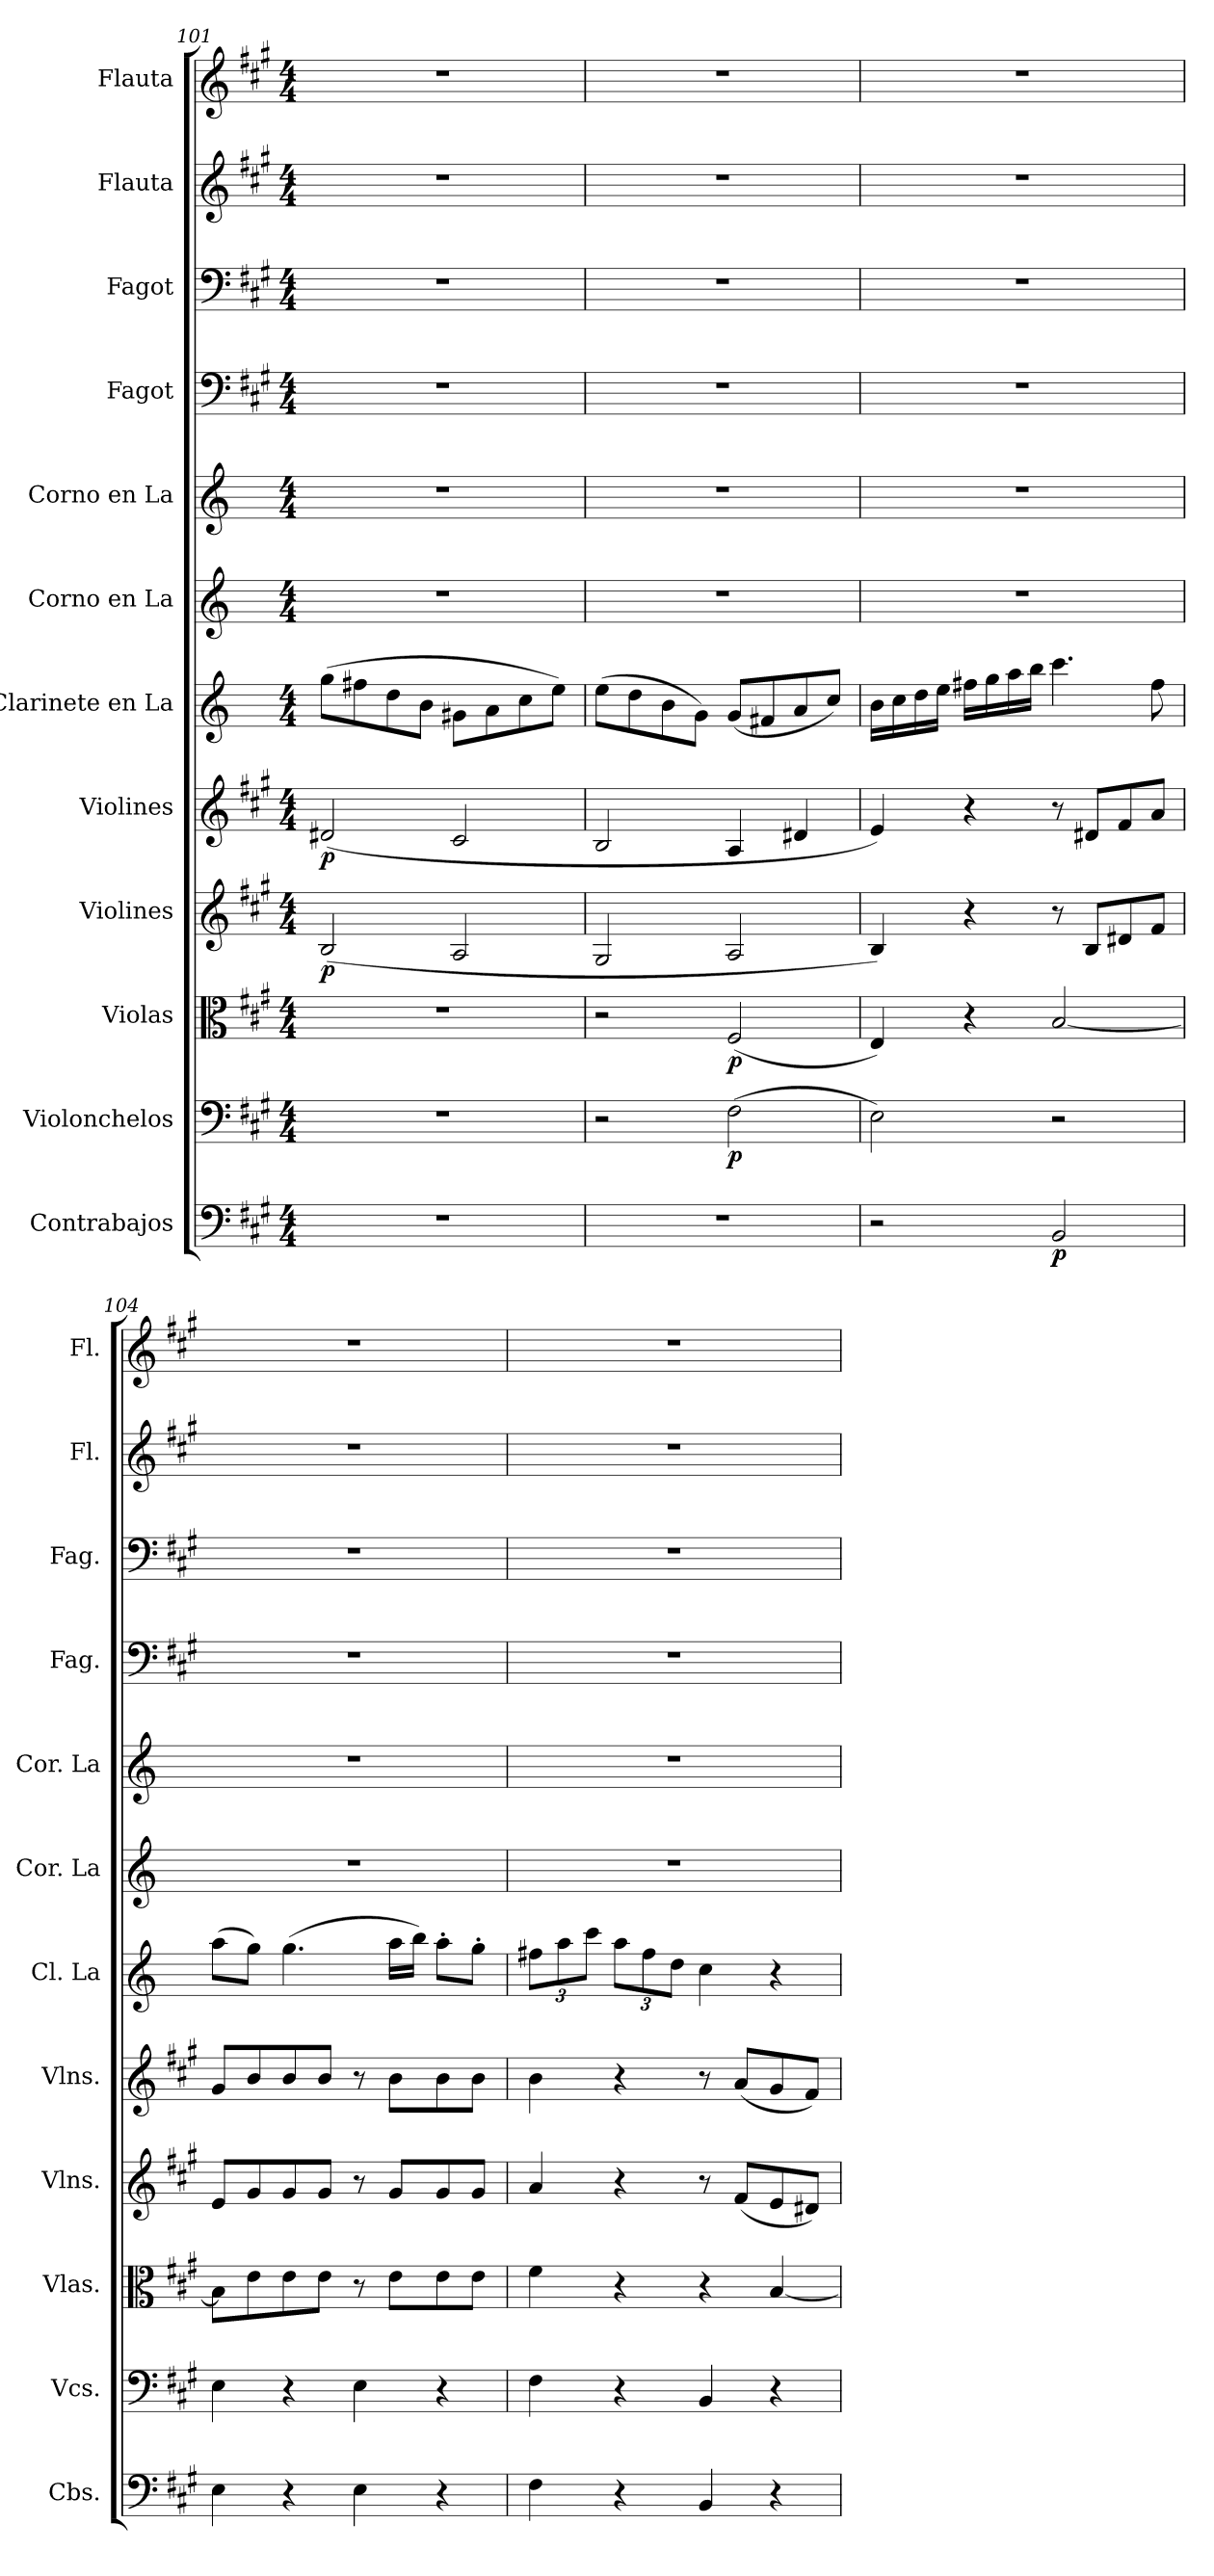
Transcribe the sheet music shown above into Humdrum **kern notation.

**kern	**dynam	**kern	**dynam	**kern	**dynam	**kern	**dynam	**kern	**dynam	**kern	**kern	**kern	**kern	**kern	**kern	**kern
*part12	*part12	*part11	*part11	*part10	*part10	*part9	*part9	*part8	*part8	*part7	*part6	*part5	*part4	*part3	*part2	*part1
*staff12	*staff12	*staff11	*staff11	*staff10	*staff10	*staff9	*staff9	*staff8	*staff8	*staff7	*staff6	*staff5	*staff4	*staff3	*staff2	*staff1
*I"Contrabajos	*	*I"Violonchelos	*	*I"Violas	*	*I"Violines	*	*I"Violines	*	*I"Clarinete en La	*I"Corno en La	*I"Corno en La	*I"Fagot	*I"Fagot	*I"Flauta	*I"Flauta
*I'Cbs.	*	*I'Vcs.	*	*I'Vlas.	*	*I'Vlns.	*	*I'Vlns.	*	*I'Cl. La	*I'Cor. La	*I'Cor. La	*I'Fag.	*I'Fag.	*I'Fl.	*I'Fl.
*clefF4	*	*clefF4	*	*clefC3	*	*clefG2	*	*clefG2	*	*clefG2	*clefG2	*clefG2	*clefF4	*clefF4	*clefG2	*clefG2
*ITrd7c12	*	*	*	*	*	*	*	*	*	*ITrd2c3	*ITrd2c3	*ITrd2c3	*	*	*	*
*k[f#c#g#]	*	*k[f#c#g#]	*	*k[f#c#g#]	*	*k[f#c#g#]	*	*k[f#c#g#]	*	*k[f#c#g#]	*k[f#c#g#]	*k[f#c#g#]	*k[f#c#g#]	*k[f#c#g#]	*k[f#c#g#]	*k[f#c#g#]
*M4/4	*	*M4/4	*	*M4/4	*	*M4/4	*	*M4/4	*	*M4/4	*M4/4	*M4/4	*M4/4	*M4/4	*M4/4	*M4/4
=101	=101	=101	=101	=101	=101	=101	=101	=101	=101	=101	=101	=101	=101	=101	=101	=101
!	!	!	!	!	!	!	!LO:DY:b	!	!LO:DY:b	!	!	!	!	!	!	!
1r	.	1r	.	1r	.	(>2B/	p	(>2d#X/	p	(>8ee\L	1r	1r	1r	1r	1r	1r
.	.	.	.	.	.	.	.	.	.	8dd#X\	.	.	.	.	.	.
.	.	.	.	.	.	.	.	.	.	8b\	.	.	.	.	.	.
.	.	.	.	.	.	.	.	.	.	8g#\J	.	.	.	.	.	.
.	.	.	.	.	.	2A/	.	2c#/	.	8e#X\L	.	.	.	.	.	.
.	.	.	.	.	.	.	.	.	.	8f#\	.	.	.	.	.	.
.	.	.	.	.	.	.	.	.	.	8a\	.	.	.	.	.	.
.	.	.	.	.	.	.	.	.	.	8cc#\J)	.	.	.	.	.	.
=102	=102	=102	=102	=102	=102	=102	=102	=102	=102	=102	=102	=102	=102	=102	=102	=102
1r	.	2r	.	2r	.	2G#/	.	2B/	.	(>8cc#\L	1r	1r	1r	1r	1r	1r
.	.	.	.	.	.	.	.	.	.	8b\	.	.	.	.	.	.
.	.	.	.	.	.	.	.	.	.	8g#\	.	.	.	.	.	.
.	.	.	.	.	.	.	.	.	.	8e\J)	.	.	.	.	.	.
!	!	!	!LO:DY:b	!	!LO:DY:b	!	!	!	!	!	!	!	!	!	!	!
.	.	(>2F#\	p	(<2F#/	p	2A/	.	4A/	.	(<8e/L	.	.	.	.	.	.
.	.	.	.	.	.	.	.	.	.	8d#X/	.	.	.	.	.	.
.	.	.	.	.	.	.	.	4d#X/	.	8f#/	.	.	.	.	.	.
.	.	.	.	.	.	.	.	.	.	8a/J)	.	.	.	.	.	.
!!LO:LB:g=z
=103	=103	=103	=103	=103	=103	=103	=103	=103	=103	=103	=103	=103	=103	=103	=103	=103
2r	.	2E\)	.	4E/)	.	4B/)	.	4e/)	.	16g#\LL	1r	1r	1r	1r	1r	1r
.	.	.	.	.	.	.	.	.	.	16a\	.	.	.	.	.	.
.	.	.	.	.	.	.	.	.	.	16b\	.	.	.	.	.	.
.	.	.	.	.	.	.	.	.	.	16cc#\JJ	.	.	.	.	.	.
.	.	.	.	4r	.	4r	.	4r	.	16dd#X\LL	.	.	.	.	.	.
.	.	.	.	.	.	.	.	.	.	16ee\	.	.	.	.	.	.
.	.	.	.	.	.	.	.	.	.	16ff#\	.	.	.	.	.	.
.	.	.	.	.	.	.	.	.	.	16gg#\JJ	.	.	.	.	.	.
!	!LO:DY:b	!	!	!	!	!	!	!	!	!	!	!	!	!	!	!
2BBB/	p	2r	.	[2B/	.	8r	.	8r	.	4.aa\	.	.	.	.	.	.
.	.	.	.	.	.	8B/L	.	8d#X/L	.	.	.	.	.	.	.	.
.	.	.	.	.	.	8d#X/	.	8f#/	.	.	.	.	.	.	.	.
.	.	.	.	.	.	8f#/J	.	8a/J	.	8dd#\	.	.	.	.	.	.
=104	=104	=104	=104	=104	=104	=104	=104	=104	=104	=104	=104	=104	=104	=104	=104	=104
4EE\	.	4E\	.	8B\L]	.	8e/L	.	8g#/L	.	(>8ff#\L	1r	1r	1r	1r	1r	1r
.	.	.	.	8e\	.	8g#/	.	8b/	.	8ee\J)	.	.	.	.	.	.
4r	.	4r	.	8e\	.	8g#/	.	8b/	.	(>4.ee\	.	.	.	.	.	.
.	.	.	.	8e\J	.	8g#/J	.	8b/J	.	.	.	.	.	.	.	.
4EE\	.	4E\	.	8r	.	8r	.	8r	.	.	.	.	.	.	.	.
.	.	.	.	8e\L	.	8g#/L	.	8b\L	.	16ff#\LL	.	.	.	.	.	.
.	.	.	.	.	.	.	.	.	.	16gg#\JJ)	.	.	.	.	.	.
4r	.	4r	.	8e\	.	8g#/	.	8b\	.	8ff#'\L	.	.	.	.	.	.
.	.	.	.	8e\J	.	8g#/J	.	8b\J	.	8ee'\J	.	.	.	.	.	.
=105	=105	=105	=105	=105	=105	=105	=105	=105	=105	=105	=105	=105	=105	=105	=105	=105
*	*	*	*	*	*	*	*	*	*	*Xbrackettup	*	*	*	*	*	*
4FF#\	.	4F#\	.	4f#\	.	4a/	.	4b\	.	12dd#X\L	1r	1r	1r	1r	1r	1r
.	.	.	.	.	.	.	.	.	.	12ff#\	.	.	.	.	.	.
.	.	.	.	.	.	.	.	.	.	12aa\J	.	.	.	.	.	.
4r	.	4r	.	4r	.	4r	.	4r	.	12ff#\L	.	.	.	.	.	.
.	.	.	.	.	.	.	.	.	.	12dd#\	.	.	.	.	.	.
.	.	.	.	.	.	.	.	.	.	12b\J	.	.	.	.	.	.
4BBB/	.	4BB/	.	4r	.	8r	.	8r	.	4a\	.	.	.	.	.	.
.	.	.	.	.	.	(<8f#/L	.	(<8a/L	.	.	.	.	.	.	.	.
4r	.	4r	.	[4B/	.	8e/	.	8g#/	.	4r	.	.	.	.	.	.
.	.	.	.	.	.	8d#X/J)	.	8f#/J)	.	.	.	.	.	.	.	.
=	=	=	=	=	=	=	=	=	=	=	=	=	=	=	=	=
*-	*-	*-	*-	*-	*-	*-	*-	*-	*-	*-	*-	*-	*-	*-	*-	*-
